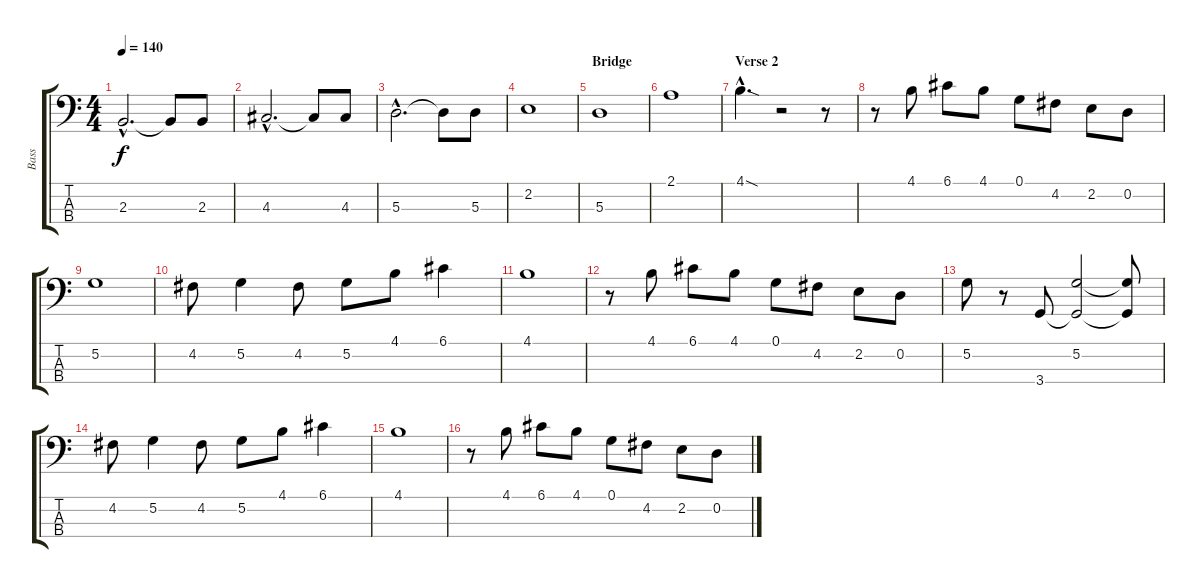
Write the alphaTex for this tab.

\track ("Bass" "Bass") {instrument electricbassfinger}
\staff {score tabs}
\tuning (G2 D2 A1 E1) {hide}
\ts (4 4)
\tempo 140
\clef f4
\ks c
2.3{hac}.2{d dy f} 2.3{t}.8 2.3.8 |
4.3{hac}.2{d} 4.3{t}.8 4.3.8 |
5.3{hac}.2{d} 5.3{t}.8 5.3.8 |
2.2.1 |
\section ("" "Bridge")
5.3.1 |
2.1.1 |
\section ("" "Verse 2")
4.1{sod hac}.4{d} r.2 r.8 |
r.8 4.1.8 6.1.8 4.1.8 0.1.8 4.2.8 2.2.8 0.2.8 |
5.2.1 |
4.2.8 5.2.4 4.2.8 5.2.8 4.1.8 6.1.4 |
4.1.1 |
r.8 4.1.8 6.1.8 4.1.8 0.1.8 4.2.8 2.2.8 0.2.8 |
5.2.8 r.8 3.4.8 (5.2 3.4{t}).2 (5.2{t} 3.4{t}).8 |
4.2.8 5.2.4 4.2.8 5.2.8 4.1.8 6.1.4 |
4.1.1 |
r.8 4.1.8 6.1.8 4.1.8 0.1.8 4.2.8 2.2.8 0.2.8
